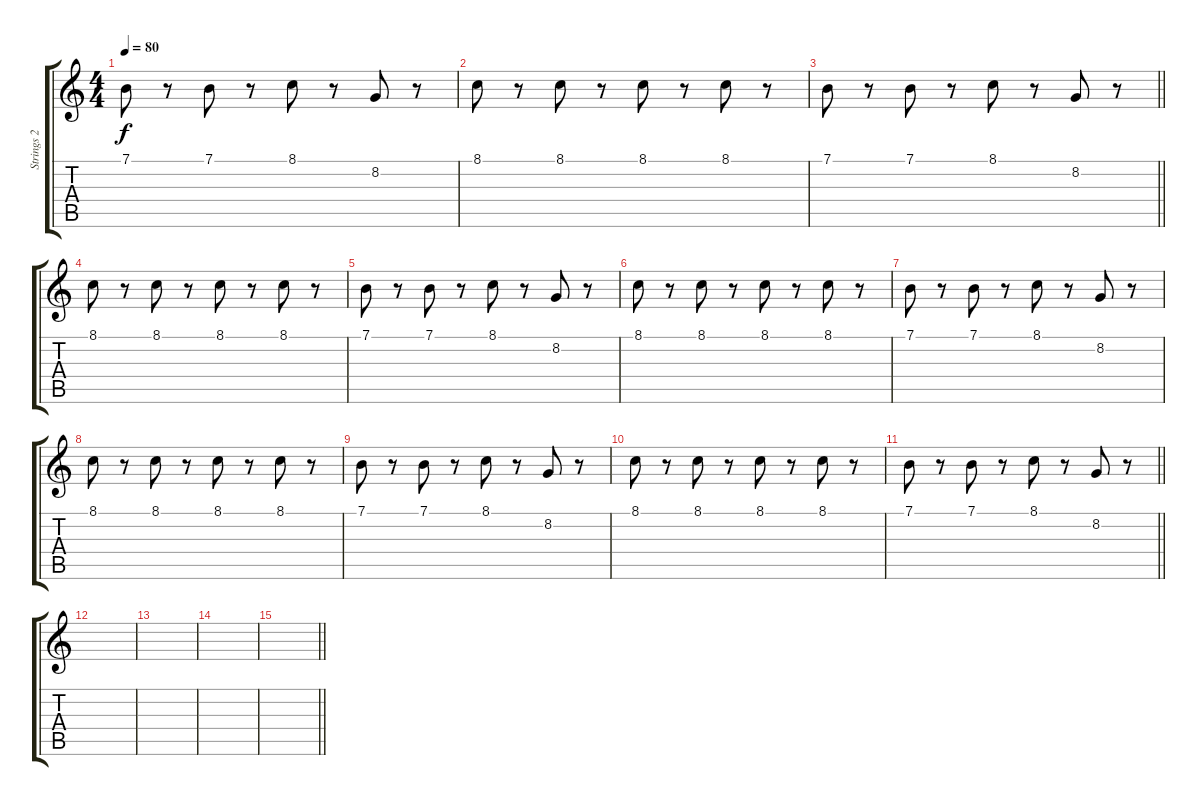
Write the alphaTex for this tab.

\track ("Strings 2" "Strings 2") {instrument tremolostrings}
\staff {score tabs}
\tuning (E4 B3 G3 D3 A2 E2) {hide}
\ts (4 4)
\tempo 80
\clef g2
\ks c
7.1.8{dy f} r.8 7.1.8 r.8 8.1.8 r.8 8.2.8 r.8 |
8.1.8 r.8 8.1.8 r.8 8.1.8 r.8 8.1.8 r.8 |
\barLineRight lightlight
7.1.8 r.8 7.1.8 r.8 8.1.8 r.8 8.2.8 r.8 |
8.1.8 r.8 8.1.8 r.8 8.1.8 r.8 8.1.8 r.8 |
7.1.8 r.8 7.1.8 r.8 8.1.8 r.8 8.2.8 r.8 |
8.1.8 r.8 8.1.8 r.8 8.1.8 r.8 8.1.8 r.8 |
7.1.8 r.8 7.1.8 r.8 8.1.8 r.8 8.2.8 r.8 |
8.1.8 r.8 8.1.8 r.8 8.1.8 r.8 8.1.8 r.8 |
7.1.8 r.8 7.1.8 r.8 8.1.8 r.8 8.2.8 r.8 |
8.1.8 r.8 8.1.8 r.8 8.1.8 r.8 8.1.8 r.8 |
\barLineRight lightlight
7.1.8 r.8 7.1.8 r.8 8.1.8 r.8 8.2.8 r.8 |
|
|
|
\barLineRight lightlight
